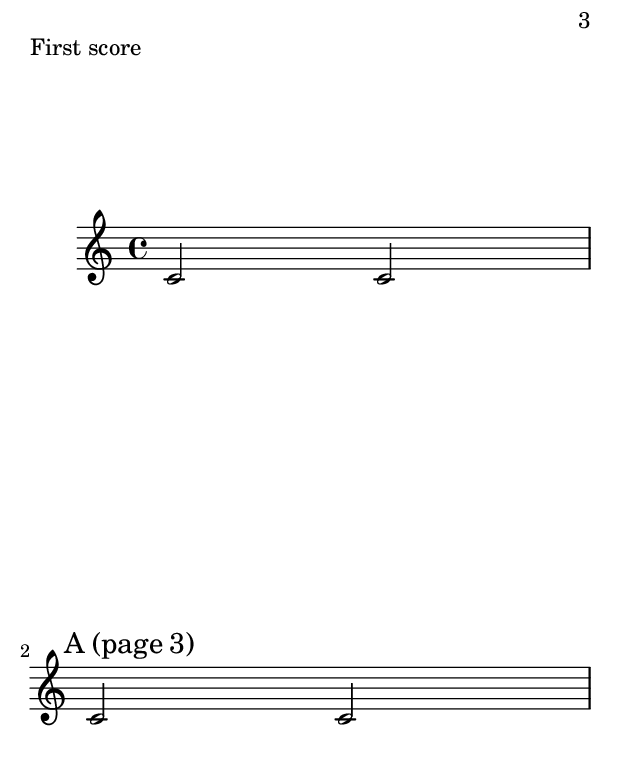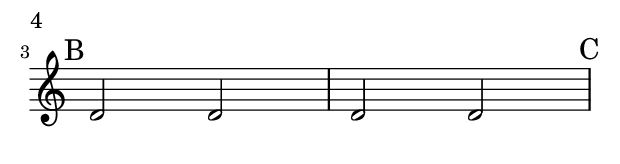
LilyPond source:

%% Do not edit this file; it is auto-generated from LSR!
%% Tags: spacing
\version "2.11.35"

\header {
  texidoc = "Page labels may be placed inside music or at top-level,
and refered to in markups."
}
% begin verbatim
#(set-default-paper-size "a6")

#(define-markup-command (toc-line layout props label text) (symbol? markup?)
  (interpret-markup layout props
   (markup #:fill-line (text #:page-ref label "8" "?"))))

\book {
  \markup \huge \fill-line { \null "Title Page" \null }

  \pageBreak

  \label #'toc
  \markup \column {
    \large \fill-line { \null "Table of contents" \null }
    \toc-line #'toc "Table of contents"
    \toc-line #'firstScore "First Score"
    \toc-line #'markA "Mark A"
    \toc-line #'markB "Mark B"
    \toc-line #'markC "Mark C"
    \toc-line #'unknown "Unknown label"
  }

  \pageBreak

  \label #'firstScore
  \score {
    { c'2 c'
      \mark \markup { A (page \concat { \page-ref #'markA "0" "?" ) }} \label #'markA 
      c' c'
      \pageBreak
      \mark "B" \label #'markB
      d' d'
      d' d'
      \once \override Score . RehearsalMark #'break-visibility = #begin-of-line-invisible
      \mark "C" \label #'markC
    }
    \header { piece = "First score" }
  }
}
